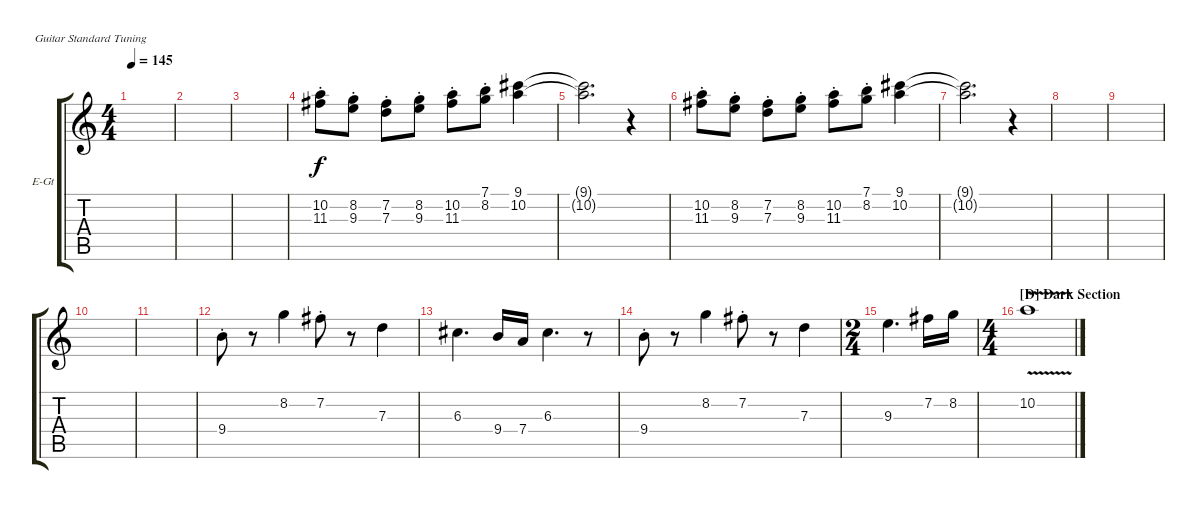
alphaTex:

\defaultSystemsLayout 4
\bracketExtendMode groupsimilarinstruments
\firstSystemTrackNameOrientation horizontal
\otherSystemsTrackNameOrientation horizontal
\track ("Left Side Trumpet/etc" "E-Gt") {instrument electricguitarclean}
\staff {score tabs}
\tuning (E4 B3 G3 D3 A2 E2)
\ts (4 4)
\tempo 145
\clef g2
\scale
0.333333
\ks c
|
\scale
0.333333 |
\scale
0.333333 |
\scale
0.333333 (10.2{st} 11.3{st}).8 (8.2{st} 9.3{st}).8 (7.2{st} 7.3{st}).8 (8.2{st} 9.3{st}).8 (10.2{st} 11.3{st}).8 (7.1{st} 8.2{st}).8 (9.1 10.2).4 |
\scale
0.333333 (9.1{t} 10.2{t}).2{d} r.4 |
\scale
0.333333 (10.2{st} 11.3{st}).8 (8.2{st} 9.3{st}).8 (7.2{st} 7.3{st}).8 (8.2{st} 9.3{st}).8 (10.2{st} 11.3{st}).8 (7.1{st} 8.2{st}).8 (9.1 10.2).4 |
\scale
0.333333 (9.1{t} 10.2{t}).2{d} r.4 |
\scale
0.333333 |
\scale
0.333333 |
\scale
0.333333 |
\scale
0.333333 |
\scale
0.333333 9.4{st}.8 r.8 8.2.4 7.2{st}.8 r.8 7.3.4 |
\scale
0.333333 6.3.4{d} 9.4.16 7.4.16 6.3.4{d} r.8 |
\scale
0.209459 9.4{st}.8 r.8 8.2.4 7.2{st}.8 r.8 7.3.4 |
\ts (2 4)
\scale
0.39527 9.3.4{d} 7.2.16 8.2.16 |
\ts (4 4)
\section ("D" "Dark Section")
\scale
0.39527 10.2{v}.1
